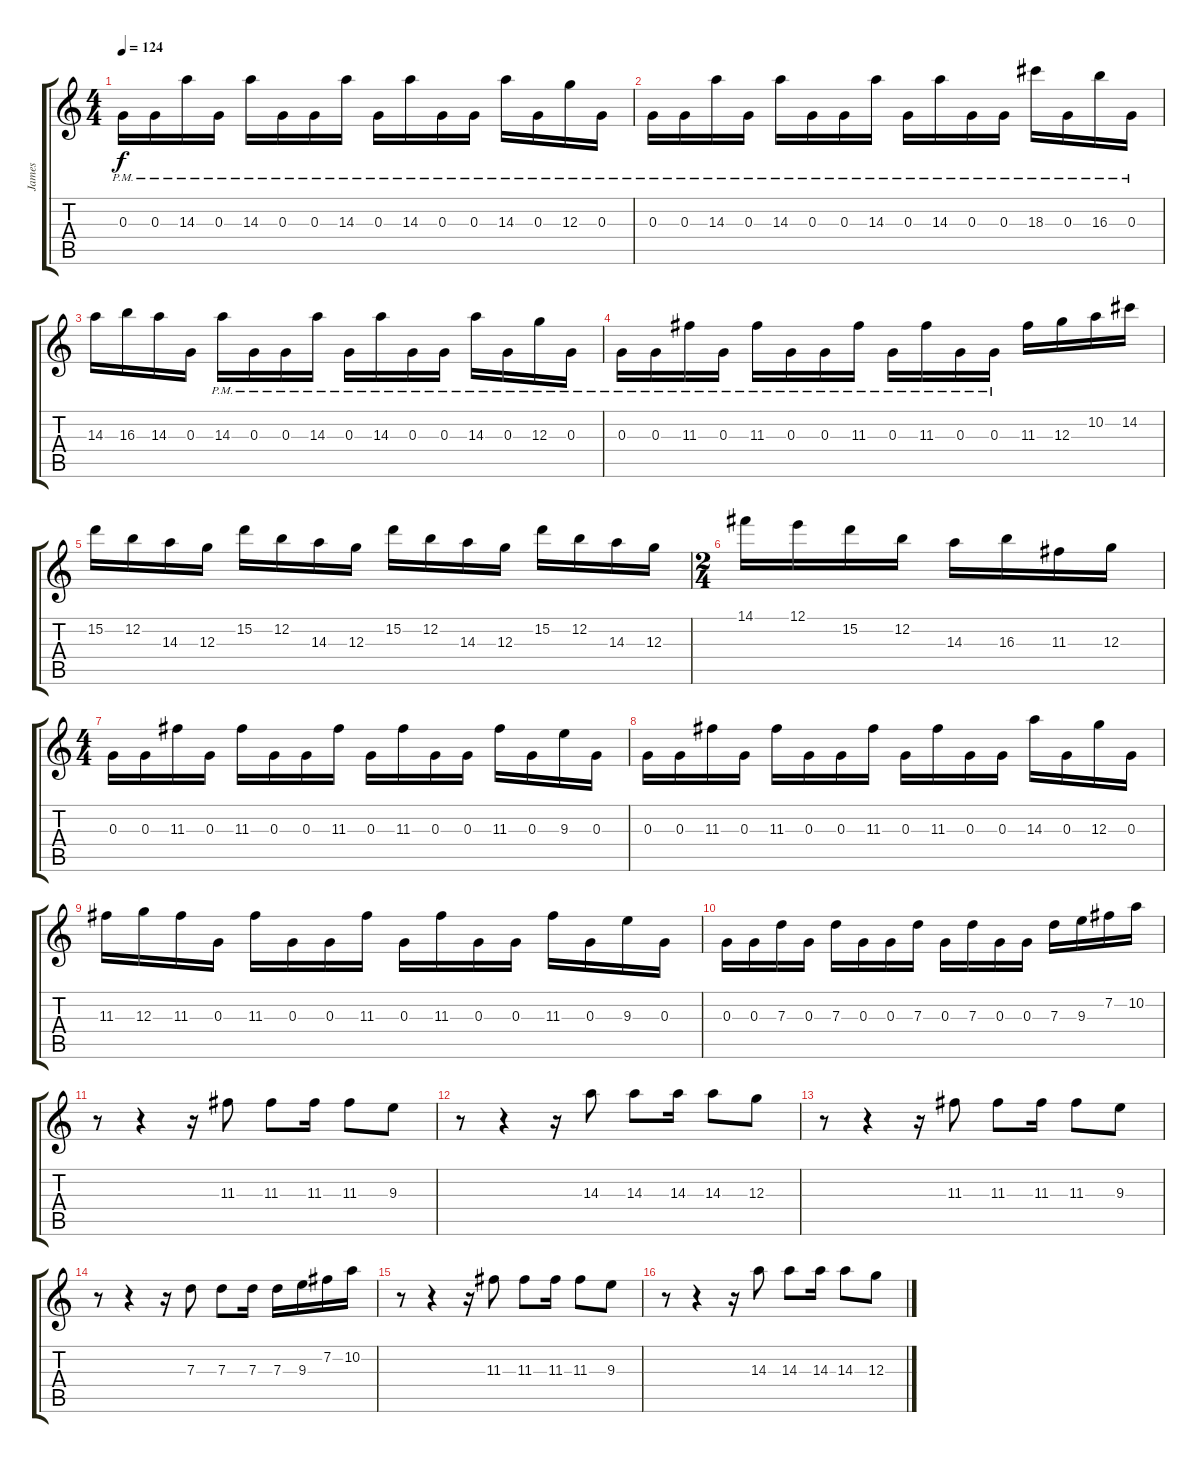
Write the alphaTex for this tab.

\track ("James" "James") {instrument distortionguitar}
\staff {score tabs}
\tuning (E4 B3 G3 D3 A2 D2) {hide}
\ts (4 4)
\tempo 124
\clef g2
\ks c
0.3{pm}.16{dy f} 0.3{pm}.16 14.3{pm}.16 0.3{pm}.16 14.3{pm}.16 0.3{pm}.16 0.3{pm}.16 14.3{pm}.16 0.3{pm}.16 14.3{pm}.16 0.3{pm}.16 0.3{pm}.16 14.3{pm}.16 0.3{pm}.16 12.3{pm}.16 0.3{pm}.16 |
0.3{pm}.16 0.3{pm}.16 14.3{pm}.16 0.3{pm}.16 14.3{pm}.16 0.3{pm}.16 0.3{pm}.16 14.3{pm}.16 0.3{pm}.16 14.3{pm}.16 0.3{pm}.16 0.3{pm}.16 18.3{pm}.16 0.3{pm}.16 16.3{pm}.16 0.3{pm}.16 |
14.3.16 16.3.16 14.3.16 0.3.16 14.3{pm}.16 0.3{pm}.16 0.3{pm}.16 14.3{pm}.16 0.3{pm}.16 14.3{pm}.16 0.3{pm}.16 0.3{pm}.16 14.3{pm}.16 0.3{pm}.16 12.3{pm}.16 0.3{pm}.16 |
0.3{pm}.16 0.3{pm}.16 11.3{pm}.16 0.3{pm}.16 11.3{pm}.16 0.3{pm}.16 0.3{pm}.16 11.3{pm}.16 0.3{pm}.16 11.3{pm}.16 0.3{pm}.16 0.3{pm}.16 11.3.16 12.3.16 10.2.16 14.2.16 |
15.2.16 12.2.16 14.3.16 12.3.16 15.2.16 12.2.16 14.3.16 12.3.16 15.2.16 12.2.16 14.3.16 12.3.16 15.2.16 12.2.16 14.3.16 12.3.16 |
\ts (2 4)
14.1.16 12.1.16 15.2.16 12.2.16 14.3.16 16.3.16 11.3.16 12.3.16 |
\ts (4 4)
0.3.16 0.3.16 11.3.16 0.3.16 11.3.16 0.3.16 0.3.16 11.3.16 0.3.16 11.3.16 0.3.16 0.3.16 11.3.16 0.3.16 9.3.16 0.3.16 |
0.3.16 0.3.16 11.3.16 0.3.16 11.3.16 0.3.16 0.3.16 11.3.16 0.3.16 11.3.16 0.3.16 0.3.16 14.3.16 0.3.16 12.3.16 0.3.16 |
11.3.16 12.3.16 11.3.16 0.3.16 11.3.16 0.3.16 0.3.16 11.3.16 0.3.16 11.3.16 0.3.16 0.3.16 11.3.16 0.3.16 9.3.16 0.3.16 |
0.3.16 0.3.16 7.3.16 0.3.16 7.3.16 0.3.16 0.3.16 7.3.16 0.3.16 7.3.16 0.3.16 0.3.16 7.3.16 9.3.16 7.2.16 10.2.16 |
r.8 r.4 r.16 11.3.8 11.3.8 11.3.16 11.3.8 9.3.8 |
r.8 r.4 r.16 14.3.8 14.3.8 14.3.16 14.3.8 12.3.8 |
r.8 r.4 r.16 11.3.8 11.3.8 11.3.16 11.3.8 9.3.8 |
r.8 r.4 r.16 7.3.8 7.3.8 7.3.16 7.3.16 9.3.16 7.2.16 10.2.16 |
r.8 r.4 r.16 11.3.8 11.3.8 11.3.16 11.3.8 9.3.8 |
r.8 r.4 r.16 14.3.8 14.3.8 14.3.16 14.3.8 12.3.8
